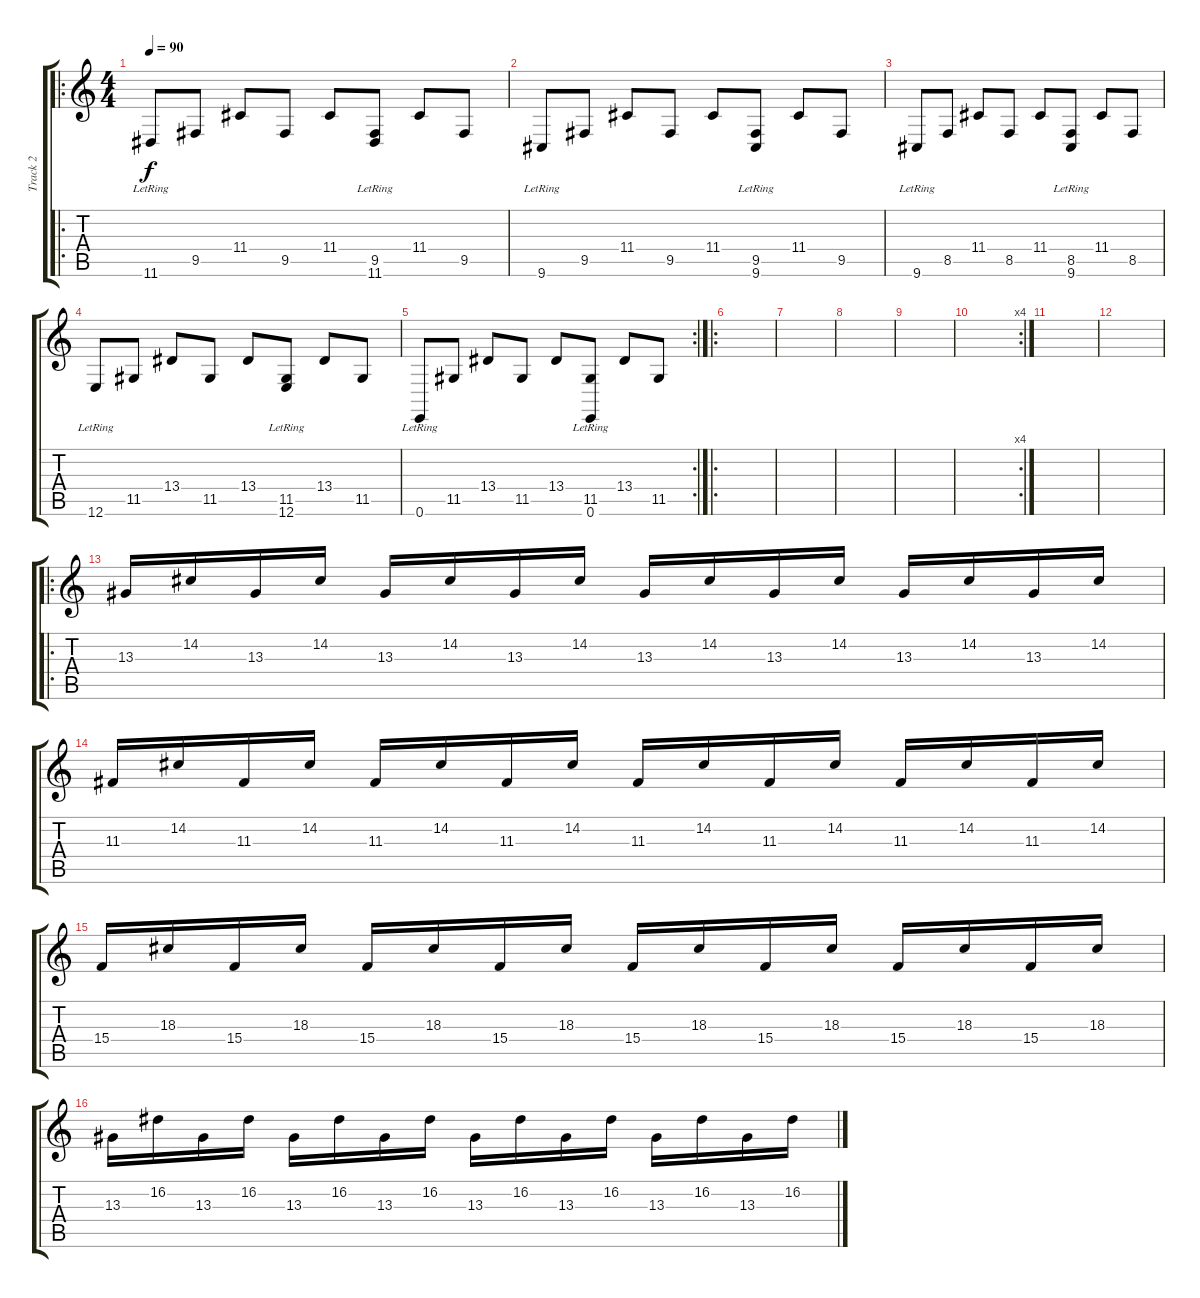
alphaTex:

\track ("Track 2" "Track 2") {instrument brightacousticpiano}
\staff {score tabs}
\tuning (E4 B3 G3 D3 A2 E2) {hide}
\ro
\ts (4 4)
\tempo 90
\clef g2
\ks c
11.6{lr}.8{dy f instrument brightacousticpiano} 9.5.8 11.4.8 9.5.8 11.4.8 (9.5 11.6{lr}).8 11.4.8 9.5.8 |
9.6{lr}.8 9.5.8 11.4.8 9.5.8 11.4.8 (9.5 9.6{lr}).8 11.4.8 9.5.8 |
9.6{lr}.8 8.5.8 11.4.8 8.5.8 11.4.8 (8.5 9.6{lr}).8 11.4.8 8.5.8 |
12.6{lr}.8 11.5.8 13.4.8 11.5.8 13.4.8 (11.5 12.6{lr}).8 13.4.8 11.5.8 |
\rc 2
0.6{lr}.8 11.5.8 13.4.8 11.5.8 13.4.8 (11.5 0.6{lr}).8 13.4.8 11.5.8 |
\ro
|
|
|
|
\rc 4
|
|
|
\ro
13.3.16 14.2.16 13.3.16 14.2.16 13.3.16 14.2.16 13.3.16 14.2.16 13.3.16 14.2.16 13.3.16 14.2.16 13.3.16 14.2.16 13.3.16 14.2.16 |
11.3.16 14.2.16 11.3.16 14.2.16 11.3.16 14.2.16 11.3.16 14.2.16 11.3.16 14.2.16 11.3.16 14.2.16 11.3.16 14.2.16 11.3.16 14.2.16 |
15.4.16 18.3.16 15.4.16 18.3.16 15.4.16 18.3.16 15.4.16 18.3.16 15.4.16 18.3.16 15.4.16 18.3.16 15.4.16 18.3.16 15.4.16 18.3.16 |
13.3.16 16.2.16 13.3.16 16.2.16 13.3.16 16.2.16 13.3.16 16.2.16 13.3.16 16.2.16 13.3.16 16.2.16 13.3.16 16.2.16 13.3.16 16.2.16
